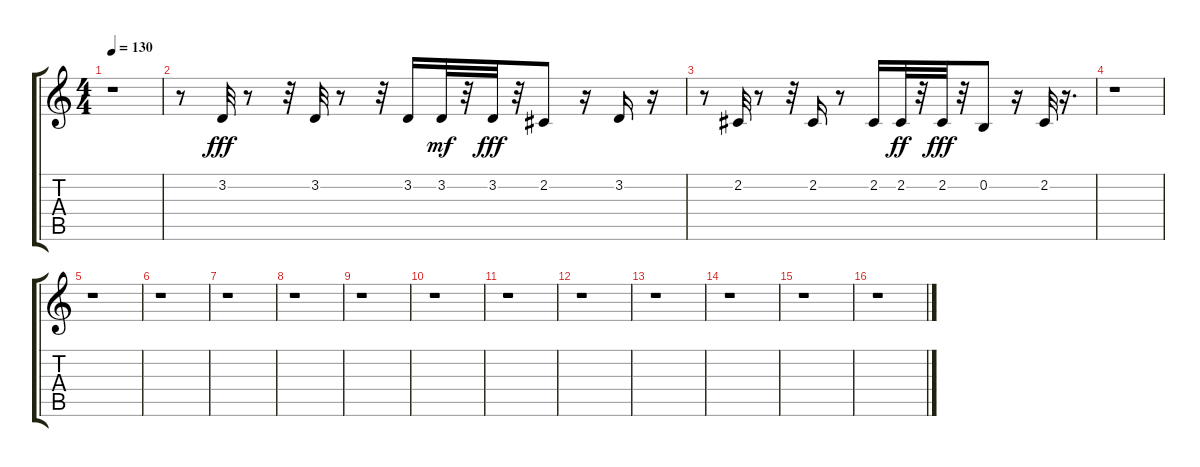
\track "" {instrument voiceoohs}
\staff {score tabs}
\tuning (E4 B3 G3 D3 A2 E2) {hide}
\ts (4 4)
\tempo 130
\clef g2
\ks c
r.1{dy fff} |
r.8 3.2.32 r.8 r.32 3.2.32 r.8 r.32 3.2.16 3.2.32{dy mf} r.32 3.2.32{dy fff} r.32 2.2.8 r.16 3.2.16 r.16 |
r.8 2.2.32 r.8 r.32 2.2.16 r.8 2.2.16 2.2.32{dy ff} r.32 2.2.32{dy fff} r.32 0.2.8 r.16 2.2.32 r.16{d} |
r.1 |
r.1 |
r.1 |
r.1 |
r.1 |
r.1 |
r.1 |
r.1 |
r.1 |
r.1 |
r.1 |
r.1 |
r.1
